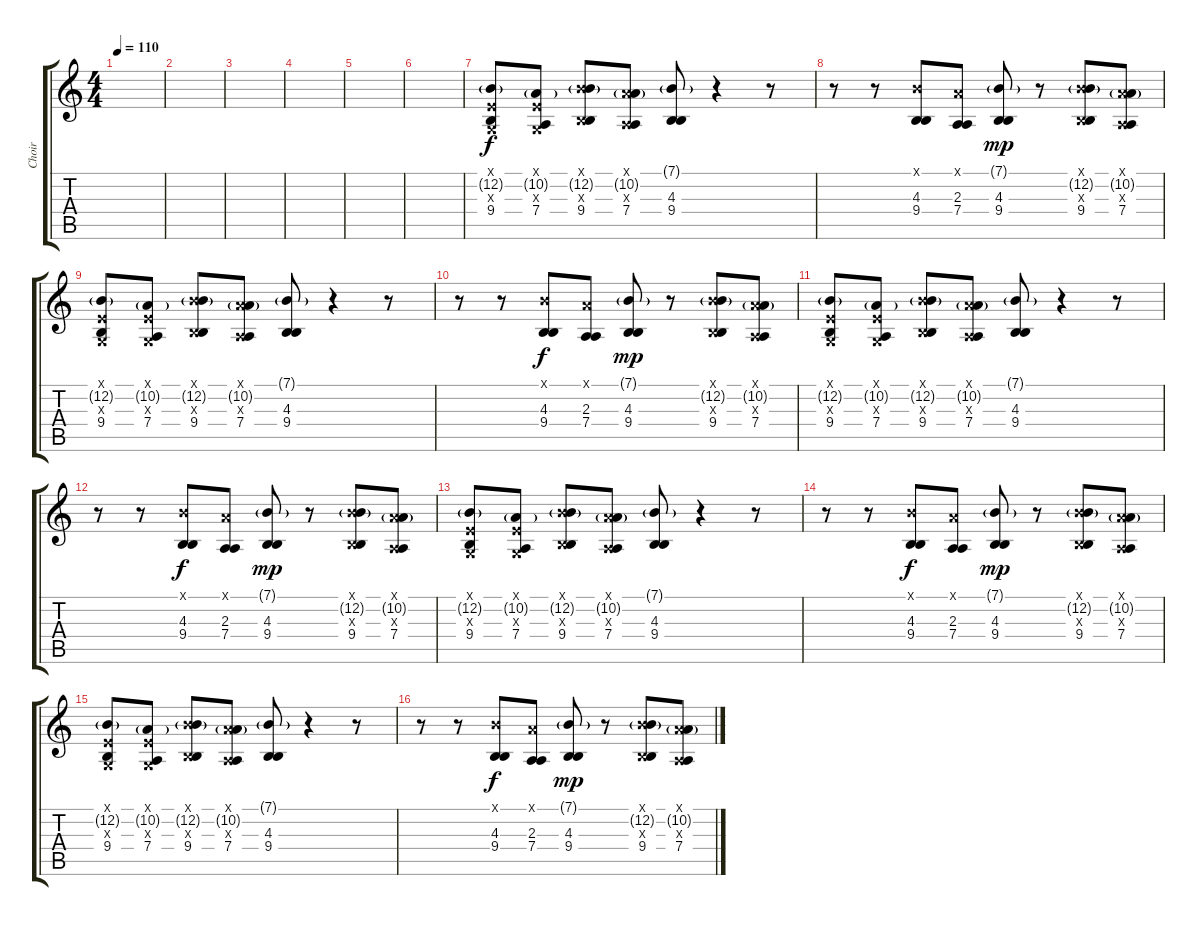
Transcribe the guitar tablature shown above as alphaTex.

\track ("Choir" "Choir") {instrument voiceoohs}
\staff {score tabs}
\tuning (E4 B3 G3 D3 A2 E2) {hide}
\ts (4 4)
\tempo 110
\clef g2
\ks c
|
|
|
|
|
|
(0.1{x} 12.2{g} 0.3{x} 9.4).8 (0.1{x} 10.2{g} 0.3{x} 7.4).8 (7.1{x} 12.2{g} 4.3{x} 9.4).8 (5.1{x} 10.2{g} 2.3{x} 7.4).8 (7.1{g} 4.3 9.4).8 r.4 r.8 |
r.8 r.8 (7.1{x} 4.3 9.4).8{dy f} (5.1{x} 2.3 7.4).8 (7.1{g} 4.3 9.4).8{dy mp} r.8 (7.1{x} 12.2{g} 4.3{x} 9.4).8 (5.1{x} 10.2{g} 2.3{x} 7.4).8 |
(0.1{x} 12.2{g} 0.3{x} 9.4).8 (0.1{x} 10.2{g} 0.3{x} 7.4).8 (7.1{x} 12.2{g} 4.3{x} 9.4).8 (5.1{x} 10.2{g} 2.3{x} 7.4).8 (7.1{g} 4.3 9.4).8 r.4 r.8 |
r.8 r.8 (7.1{x} 4.3 9.4).8{dy f} (5.1{x} 2.3 7.4).8 (7.1{g} 4.3 9.4).8{dy mp} r.8 (7.1{x} 12.2{g} 4.3{x} 9.4).8 (5.1{x} 10.2{g} 2.3{x} 7.4).8 |
(0.1{x} 12.2{g} 0.3{x} 9.4).8 (0.1{x} 10.2{g} 0.3{x} 7.4).8 (7.1{x} 12.2{g} 4.3{x} 9.4).8 (5.1{x} 10.2{g} 2.3{x} 7.4).8 (7.1{g} 4.3 9.4).8 r.4 r.8 |
r.8 r.8 (7.1{x} 4.3 9.4).8{dy f} (5.1{x} 2.3 7.4).8 (7.1{g} 4.3 9.4).8{dy mp} r.8 (7.1{x} 12.2{g} 4.3{x} 9.4).8 (5.1{x} 10.2{g} 2.3{x} 7.4).8 |
(0.1{x} 12.2{g} 0.3{x} 9.4).8 (0.1{x} 10.2{g} 0.3{x} 7.4).8 (7.1{x} 12.2{g} 4.3{x} 9.4).8 (5.1{x} 10.2{g} 2.3{x} 7.4).8 (7.1{g} 4.3 9.4).8 r.4 r.8 |
r.8 r.8 (7.1{x} 4.3 9.4).8{dy f} (5.1{x} 2.3 7.4).8 (7.1{g} 4.3 9.4).8{dy mp} r.8 (7.1{x} 12.2{g} 4.3{x} 9.4).8 (5.1{x} 10.2{g} 2.3{x} 7.4).8 |
(0.1{x} 12.2{g} 0.3{x} 9.4).8 (0.1{x} 10.2{g} 0.3{x} 7.4).8 (7.1{x} 12.2{g} 4.3{x} 9.4).8 (5.1{x} 10.2{g} 2.3{x} 7.4).8 (7.1{g} 4.3 9.4).8 r.4 r.8 |
r.8 r.8 (7.1{x} 4.3 9.4).8{dy f} (5.1{x} 2.3 7.4).8 (7.1{g} 4.3 9.4).8{dy mp} r.8 (7.1{x} 12.2{g} 4.3{x} 9.4).8 (5.1{x} 10.2{g} 2.3{x} 7.4).8
